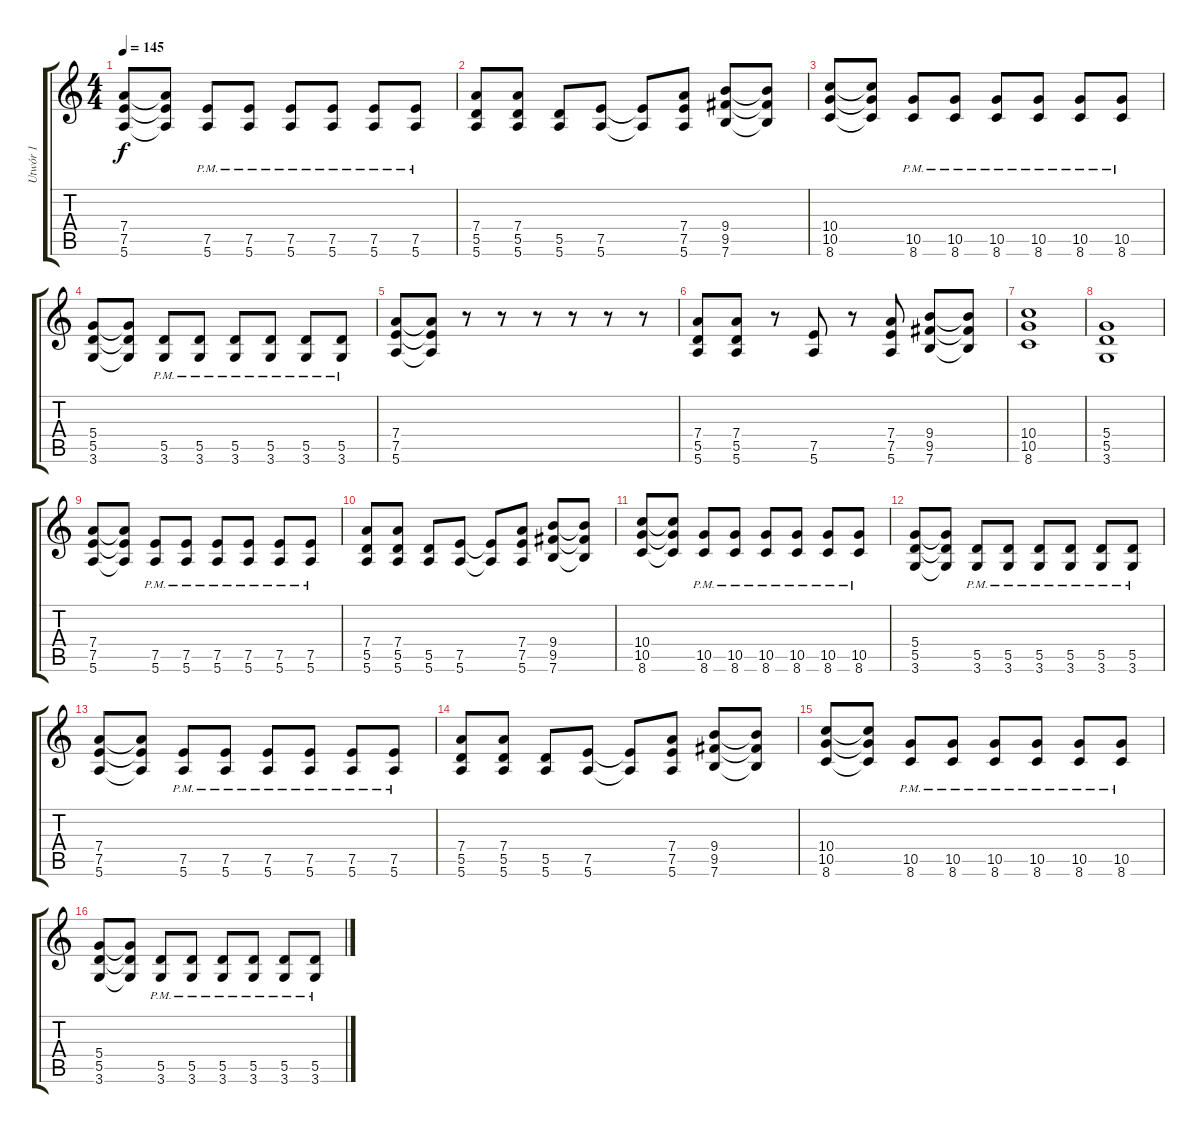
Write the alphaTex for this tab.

\track ("Utwór 1" "Utwór 1") {instrument distortionguitar}
\staff {score tabs}
\tuning (E4 B3 G3 D3 A2 E2) {hide}
\ts (4 4)
\tempo 145
\clef g2
\ks c
(7.4 7.5 5.6).8{dy f instrument distortionguitar} (7.4{t} 7.5{t} 5.6{t}).8 (7.5{pm} 5.6{pm}).8 (7.5{pm} 5.6{pm}).8 (7.5{pm} 5.6{pm}).8 (7.5{pm} 5.6{pm}).8 (7.5{pm} 5.6{pm}).8 (7.5{pm} 5.6{pm}).8 |
(7.4 5.5 5.6).8 (7.4 5.5 5.6).8 (5.5 5.6).8 (7.5 5.6).8 (7.5{t} 5.6{t}).8 (7.4 7.5 5.6).8 (9.4 9.5 7.6).8 (9.4{t} 9.5{t} 7.6{t}).8 |
(10.4 10.5 8.6).8 (10.4{t} 10.5{t} 8.6{t}).8 (10.5{pm} 8.6{pm}).8 (10.5{pm} 8.6{pm}).8 (10.5{pm} 8.6{pm}).8 (10.5{pm} 8.6{pm}).8 (10.5{pm} 8.6{pm}).8 (10.5{pm} 8.6{pm}).8 |
(5.4 5.5 3.6).8 (5.4{t} 5.5{t} 3.6{t}).8 (5.5{pm} 3.6{pm}).8 (5.5{pm} 3.6{pm}).8 (5.5{pm} 3.6{pm}).8 (5.5{pm} 3.6{pm}).8 (5.5{pm} 3.6{pm}).8 (5.5{pm} 3.6{pm}).8 |
(7.4 7.5 5.6).8 (7.4{t} 7.5{t} 5.6{t}).8 r.8 r.8 r.8 r.8 r.8 r.8 |
(7.4 5.5 5.6).8 (7.4 5.5 5.6).8 r.8 (7.5 5.6).8 r.8 (7.4 7.5 5.6).8 (9.4 9.5 7.6).8 (9.4{t} 9.5{t} 7.6{t}).8 |
(10.4 10.5 8.6).1 |
(5.4 5.5 3.6).1 |
(7.4 7.5 5.6).8 (7.4{t} 7.5{t} 5.6{t}).8 (7.5{pm} 5.6{pm}).8 (7.5{pm} 5.6{pm}).8 (7.5{pm} 5.6{pm}).8 (7.5{pm} 5.6{pm}).8 (7.5{pm} 5.6{pm}).8 (7.5{pm} 5.6{pm}).8 |
(7.4 5.5 5.6).8 (7.4 5.5 5.6).8 (5.5 5.6).8 (7.5 5.6).8 (7.5{t} 5.6{t}).8 (7.4 7.5 5.6).8 (9.4 9.5 7.6).8 (9.4{t} 9.5{t} 7.6{t}).8 |
(10.4 10.5 8.6).8 (10.4{t} 10.5{t} 8.6{t}).8 (10.5{pm} 8.6{pm}).8 (10.5{pm} 8.6{pm}).8 (10.5{pm} 8.6{pm}).8 (10.5{pm} 8.6{pm}).8 (10.5{pm} 8.6{pm}).8 (10.5{pm} 8.6{pm}).8 |
(5.4 5.5 3.6).8 (5.4{t} 5.5{t} 3.6{t}).8 (5.5{pm} 3.6{pm}).8 (5.5{pm} 3.6{pm}).8 (5.5{pm} 3.6{pm}).8 (5.5{pm} 3.6{pm}).8 (5.5{pm} 3.6{pm}).8 (5.5{pm} 3.6{pm}).8 |
(7.4 7.5 5.6).8 (7.4{t} 7.5{t} 5.6{t}).8 (7.5{pm} 5.6{pm}).8 (7.5{pm} 5.6{pm}).8 (7.5{pm} 5.6{pm}).8 (7.5{pm} 5.6{pm}).8 (7.5{pm} 5.6{pm}).8 (7.5{pm} 5.6{pm}).8 |
(7.4 5.5 5.6).8 (7.4 5.5 5.6).8 (5.5 5.6).8 (7.5 5.6).8 (7.5{t} 5.6{t}).8 (7.4 7.5 5.6).8 (9.4 9.5 7.6).8 (9.4{t} 9.5{t} 7.6{t}).8 |
(10.4 10.5 8.6).8 (10.4{t} 10.5{t} 8.6{t}).8 (10.5{pm} 8.6{pm}).8 (10.5{pm} 8.6{pm}).8 (10.5{pm} 8.6{pm}).8 (10.5{pm} 8.6{pm}).8 (10.5{pm} 8.6{pm}).8 (10.5{pm} 8.6{pm}).8 |
(5.4 5.5 3.6).8 (5.4{t} 5.5{t} 3.6{t}).8 (5.5{pm} 3.6{pm}).8 (5.5{pm} 3.6{pm}).8 (5.5{pm} 3.6{pm}).8 (5.5{pm} 3.6{pm}).8 (5.5{pm} 3.6{pm}).8 (5.5{pm} 3.6{pm}).8
